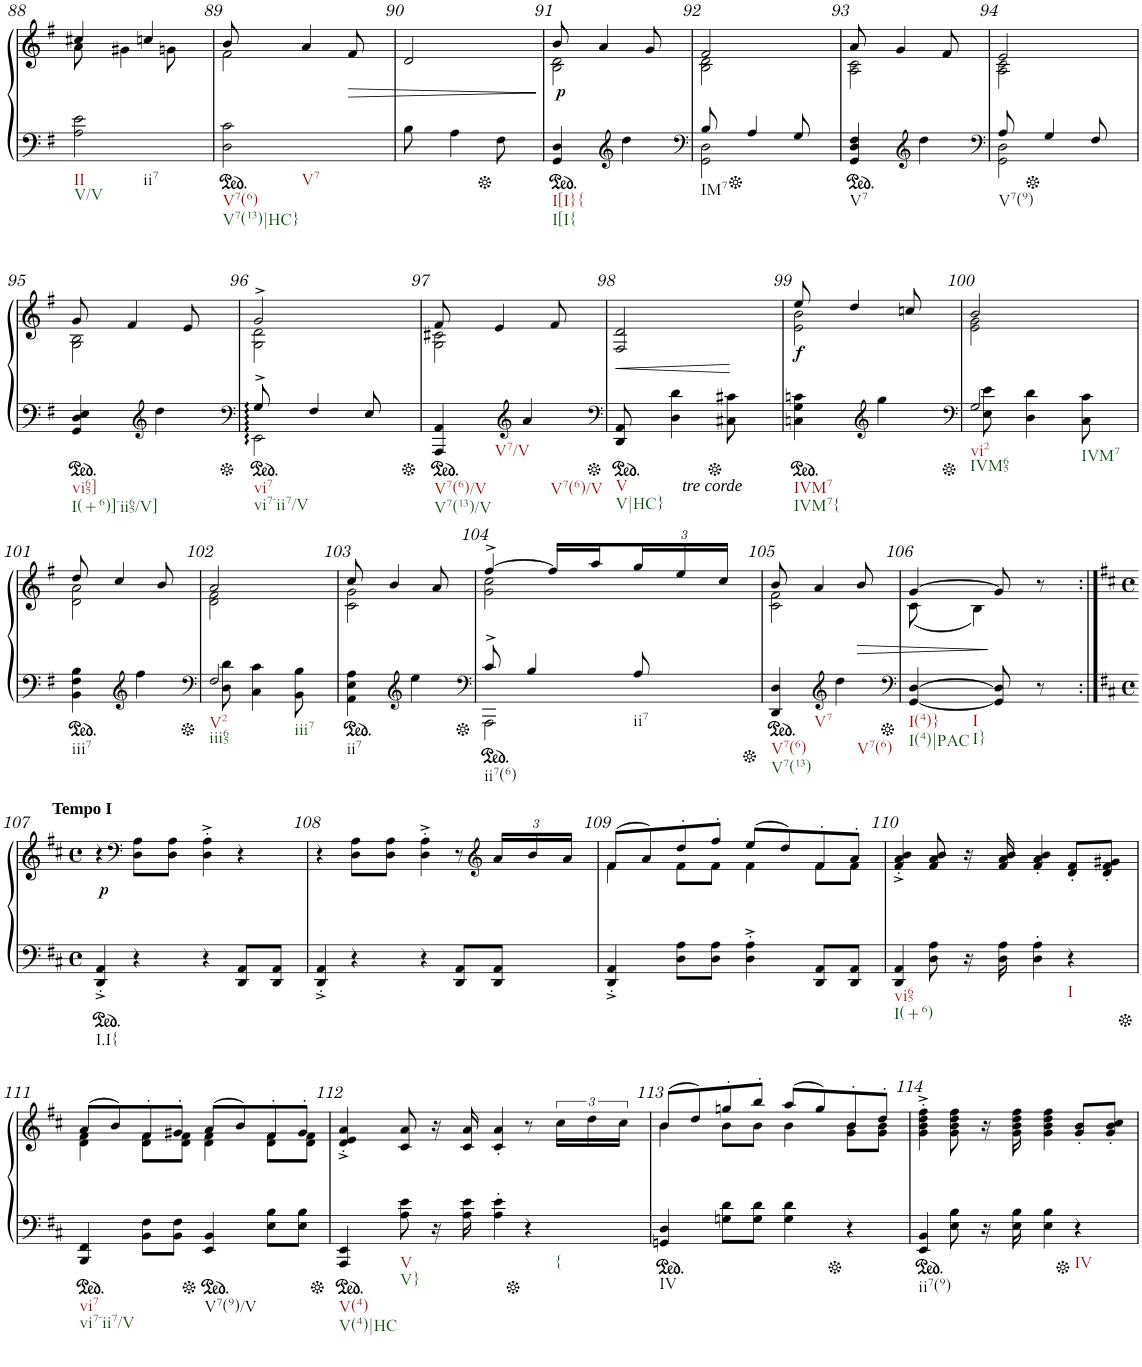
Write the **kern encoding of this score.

**kern	**kern	**dynam
*part1	*part1	*part1
*staff2	*staff1	*staff1/2
*I"Piano	*	*
*I'Pno	*	*
!!LO:PB:g=z
*clefF4	*clefG2	*
*k[f#]	*k[f#]	*
*M2/4	*M2/4	*
=88	=88	=88
*	*^	*
!LO:TX:b:t=II	!	!	!
!LO:TX:b:t=V/V	!	!	!
!LO:TX:b:t=ii7	!	!	!
2A\ 2e\	4cc#X/	8a\	.
.	.	4g#X\	.
.	4ccn/	.	.
.	.	8gn\	.
=89	=89	=89	=89
!LO:TX:b:t=V7(6)	!	!	!
!LO:TX:b:t=V7(13)|HC}	!	!	!
!LO:TX:b:t=V7	!	!	!
2D\ 2c\	8b/	2f#\	.
.	4a/	.	.
!	!	!	!LO:HP:b
.	8f#/	.	>
*	*v	*v	*
=90	=90	=90
8B\	2d/	.
4A\	.	.
8F#\	.	.
.	.	]
=91	=91	=91
*	*^	*
!LO:TX:b:t=I[I}{	!	!	!
!LO:TX:b:t=I[I{	!	!	!
!	!	!	!LO:DY:b
4GG/ 4D/	8b/	2B\ 2d\	p
.	4a/	.	.
*clefG2	*	*	*
4dd\	.	.	.
.	8g/	.	.
=92	=92	=92	=92
*clefF4	*	*	*
*^	*	*	*
!LO:TX:b:t=IM7	!	!	!	!
8B/	2GG\ 2D\	2f#/	2B\ 2d\	.
4A/	.	.	.	.
8G/	.	.	.	.
*v	*v	*	*	*
=93	=93	=93	=93
!LO:TX:b:t=V7	!	!	!
4GG/ 4D/ 4F#/	8a/	2A\ 2c\	.
.	4g/	.	.
*clefG2	*	*	*
4dd\	.	.	.
.	8f#/	.	.
=94	=94	=94	=94
*clefF4	*	*	*
*^	*	*	*
!LO:TX:b:t=V7(9)	!	!	!	!
8A/	2GG\ 2D\	2e/	2A\ 2c\	.
4G/	.	.	.	.
8F#/	.	.	.	.
*v	*v	*	*	*
!!LO:LB:g=z	!!
=95	=95	=95	=95
!LO:TX:b:t=vi65]	!	!	!
!LO:TX:b:t=I(+6)]-ii65/V]	!	!	!
4GG/ 4D/ 4E/	8g/	2G\ 2B\	.
.	4f#/	.	.
*clefG2	*	*	*
4dd\	.	.	.
.	8e/	.	.
=96	=96	=96	=96
*clefF4	*	*	*
*^	*	*	*
!LO:TX:b:t=vi7	!	!	!	!
!LO:TX:b:t=vi7-ii7/V	!	!	!	!
8G^/	2EE\	2g^/	2G\ 2d\	.
4F#/	.	.	.	.
8E/	.	.	.	.
*v	*v	*	*	*
=97	=97	=97	=97
!LO:TX:b:t=V7(6)/V	!	!	!
!LO:TX:b:t=V7(13)/V	!	!	!
!LO:TX:b:t=V7/V	!	!	!
4AAA/ 4AA/	8f#/	2G\ 2c#X\	.
.	4e/	.	.
*clefG2	*	*	*
!LO:TX:b:t=V7(6)/V	!	!	!
4a/	.	.	.
.	8f#/	.	.
*	*v	*v	*
=98	=98	=98
*clefF4	*	*
!LO:TX:b:t=V	!	!
!LO:TX:b:t=V|HC}	!	!
8DD/ 8AA/	2F#/ 2d/	.
!LO:TX:b:i:t=tre corde	!	!
4D\ 4d\	.	.
8C#X\ 8c#X\	.	.
=99	=99	=99
*	*^	*
!LO:TX:b:t=IVM7	!	!	!
!LO:TX:b:t=IVM7{	!	!	!
!	!	!	!LO:DY:b
4Cn\ 4G\ 4cn\	8ee/	2e\ 2b\	f
.	4dd/	.	.
*clefG2	*	*	*
4gg\	.	.	.
.	8ccn/	.	.
=100	=100	=100	=100
*clefF4	*	*	*
*^	*	*	*
!LO:TX:b:t=vi2	!	!	!	!
!LO:TX:b:t=IVM65	!	!	!	!
!LO:TX:b:t=IVM7	!	!	!	!
2G/	8E\ 8e\	2b/	2e\ 2g\	.
.	4D\ 4d\	.	.	.
.	8C\ 8c\	.	.	.
!!LO:LB:g=z	!!
=101	=101	=101	=101	=101
!LO:TX:b:t=iii7	!	!	!	!
*v	*v	*	*	*
4BB\ 4F#\ 4B\	8dd/	2d\ 2a\	.
.	4cc/	.	.
*clefG2	*	*	*
4ff#\	.	.	.
.	8b/	.	.
=102	=102	=102	=102
*clefF4	*	*	*
*^	*	*	*
!LO:TX:b:t=V2	!	!	!	!
!LO:TX:b:t=iii65	!	!	!	!
!LO:TX:b:t=iii7	!	!	!	!
2F#/	8D\ 8d\	2a/	2d\ 2f#\	.
.	4C\ 4c\	.	.	.
.	8BB\ 8B\	.	.	.
=103	=103	=103	=103	=103
!LO:TX:b:t=ii7	!	!	!	!
4AA\ 4E\ 4A\	4.ryy	8cc/	2c\ 2g\	.
.	.	4b/	.	.
*clefG2	*	*	*	*
4ee\	.	.	.	.
.	8AAA!	8a/	.	.
=104	=104	=104	=104	=104
*clefF4	*	*	*	*
!LO:TX:b:t=ii7(6)	!	!	!	!
8c^/	2AAA\	[4ff#^/	2g\ 2cc\	.
4B/	.	.	.	.
.	.	16ff#/LL]	.	.
.	.	16aa/	.	.
*	*	*Xbrackettup	*	*
!LO:TX:b:t=ii7	!	!	!	!
8A/	.	24gg/	.	.
.	.	24ee/	.	.
.	.	24cc/JJ	.	.
*v	*v	*	*	*
=105	=105	=105	=105
!LO:TX:b:t=V7(6)	!	!	!
!LO:TX:b:t=V7(13)	!	!	!
!LO:TX:b:t=V7	!	!	!
4DD/ 4D/	8b/	2c\ 2f#\	.
.	4a/	.	.
*clefG2	*	*	*
!LO:TX:b:t=V7(6)	!	!	!
4dd\	.	.	.
!	!	!	!LO:HP:b
.	8b/	.	>
=106	=106	=106	=106
*clefF4	*	*	*
!LO:TX:b:t=I(4)}	!	!	!
!LO:TX:b:t=I(4)|PAC	!	!	!
!LO:TX:b:t=I	!	!	!
!LO:TX:b:t=I}	!	!	!
[4GG/ [>4D/	[4g/	(8c\	.
.	.	4B\)	.
8GG/] 8D/]	8g/]	.	]
8r	8r	8ryy	.
*	*v	*v	*
!!LO:LB:g=z
=107:|!	=107:|!	=107:|!
*k[f#c#]	*k[f#c#]	*
*M4/4	*M4/4	*
*met(c)	*met(c)	*
*	*^	*
!	!LO:TX:a:B:t=Tempo I	!	!
!LO:TX:b:t=I.I{	!	!	!
!	!	!	!LO:DY:b
*	*v	*v	*
4DD/'^ 4AA/'^	4r	p
*	*clefF4	*
4r	8D\ 8A\L	.
.	8D\ 8A\J	.
4r	4D\'^ 4A\'^	.
8DD/ 8AA/L	4r	.
8DD/ 8AA/J	.	.
=108	=108	=108
4DD/'^ 4AA/'^	4r	.
4r	8D\ 8A\L	.
.	8D\ 8A\J	.
4r	4D\'^ 4A\'^	.
8DD/ 8AA/L	8r	.
*	*clefG2	*
8DD/ 8AA/J	24a/LL	.
.	24b/	.
.	24a/JJ	.
=109	=109	=109
*	*^	*
4DD/'^ 4AA/'^	(8f#/L	4f#\	.
.	8a/)	.	.
8D\ 8A\L	8dd'/	8f#\L	.
8D\ 8A\J	8ff#'/J	8f#\J	.
4D\'^ 4A\'^	(8ee/L	4f#\	.
.	8dd/)	.	.
8DD/ 8AA/L	8f#'/	8f#\L	.
8DD/ 8AA/J	8a'/J	8f#\J	.
=110	=110	=110	=110
!LO:TX:b:t=vi65	!	!	!
!LO:TX:b:t=I(+6)	!	!	!
*	*v	*v	*
4DD/ 4AA/	4f#/'^ 4a/'^ 4b/'^	.
8D\ 8A\	8f#/ 8a/ 8b/	.
16r	16r	.
16D\ 16A\	16f#/ 16a/ 16b/	.
4D\' 4A\'	4f#/' 4a/' 4b/'	.
!LO:TX:b:t=I	!	!
4r	8d/' 8f#/'L	.
.	8d/' 8f#/' 8g#X/'J	.
!!LO:LB:g=z
=111	=111	=111
*	*^	*
!LO:TX:b:t=vi7	!	!	!
!LO:TX:b:t=vi7-ii7/V	!	!	!
4BBB/ 4FF#/	(8a/L	4d\ 4f#\	.
.	8b/)	.	.
8BB\ 8F#\L	8f#'/	8d\ 8f#\L	.
8BB\ 8F#\J	8g#X'/J	8d\ 8f#\J	.
!LO:TX:b:t=V7(9)/V	!	!	!
4EE/ 4BB/	(8a/L	4d\ 4f#\	.
.	8b/)	.	.
8E\ 8B\L	8f#'/	8d\ 8f#\L	.
8E\ 8B\J	8g#'/J	8d\ 8f#\J	.
=112	=112	=112	=112
!LO:TX:b:t=V(4)	!	!	!
!LO:TX:b:t=V(4)|HC	!	!	!
*	*v	*v	*
4AAA/ 4EE/	4d/'^ 4e/'^ 4a/'^	.
!LO:TX:b:t=V	!	!
!LO:TX:b:t=V}	!	!
8A\ 8e\	8c#/ 8a/	.
16r	16r	.
16A\ 16e\	16c#/ 16a/	.
4A\' 4e\'	4c#/' 4a/'	.
!LO:TX:b:t={	!	!
4r	8r	.
*	*brackettup	*
.	24cc#\LL	.
.	24dd\	.
.	24cc#\JJ	.
=113	=113	=113
*	*^	*
!LO:TX:b:t=IV	!	!	!
4GGn/ 4D/	(8b/L	4b\	.
.	8dd/)	.	.
8Gn\ 8d\L	8ggn'/	8b\L	.
8G\ 8d\J	8bb'/J	8b\J	.
4G\ 4d\	(8aa/L	4b\	.
.	8gg/)	.	.
4r	8b'/	8g\ 8b\L	.
.	8dd'/J	8g\ 8b\J	.
=114	=114	=114	=114
!LO:TX:b:t=ii7(9)	!	!	!
*	*v	*v	*
4EE/ 4BB/	4g\'^ 4b\'^ 4dd\'^ 4ff#\'^	.
8E\ 8B\	8g\ 8b\ 8dd\ 8ff#\	.
16r	16r	.
16E\ 16B\	16g\ 16b\ 16dd\ 16ff#\	.
4E\ 4B\	4g\ 4b\ 4dd\ 4ff#\	.
!LO:TX:b:t=IV	!	!
4r	8g/' 8b/'L	.
.	8g/' 8b/' 8cc#/'J	.
=	=	=
*-	*-	*-
